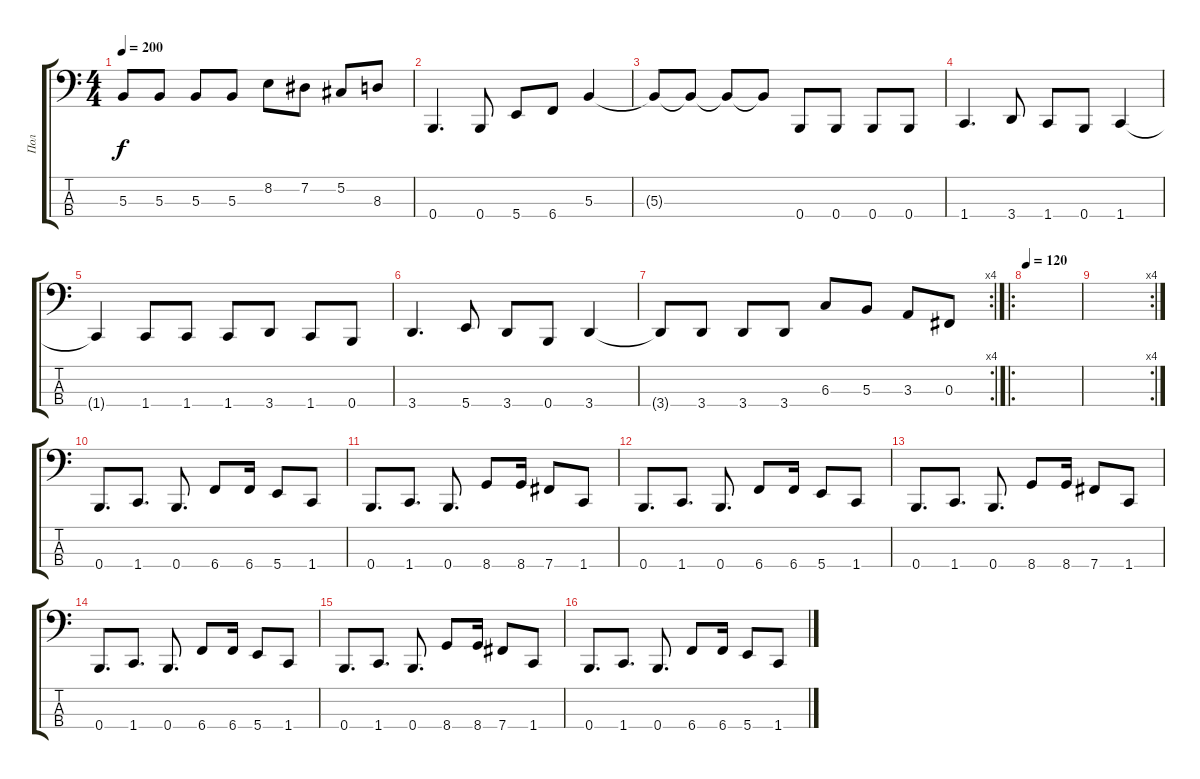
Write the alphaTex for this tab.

\track ("Пол" "Пол") {instrument electricbassfinger}
\staff {score tabs}
\tuning (Db2 Ab1 Gb1 B0) {hide}
\ts (4 4)
\tempo 200
\clef f4
\ks c
5.3{t}.8{dy f} 5.3.8 5.3.8 5.3.8 8.2.8 7.2.8 5.2.8 8.3.8 |
0.4.4{d} 0.4.8 5.4.8 6.4.8 5.3.4 |
5.3{t}.8 5.3{t}.8 5.3{t}.8 5.3{t}.8 0.4.8 0.4.8 0.4.8 0.4.8 |
1.4.4{d} 3.4.8 1.4.8 0.4.8 1.4.4 |
1.4{t}.4 1.4.8 1.4.8 1.4.8 3.4.8 1.4.8 0.4.8 |
3.4.4{d} 5.4.8 3.4.8 0.4.8 3.4.4 |
\rc 4
3.4{t}.8 3.4.8 3.4.8 3.4.8 6.3.8 5.3.8 3.3.8 0.3.8 |
\ro
\tempo 120
|
\rc 4
|
0.4.8{d} 1.4.8{d} 0.4.8{d} 6.4.8 6.4.16 5.4.8 1.4.8 |
0.4.8{d} 1.4.8{d} 0.4.8{d} 8.4.8 8.4.16 7.4.8 1.4.8 |
0.4.8{d} 1.4.8{d} 0.4.8{d} 6.4.8 6.4.16 5.4.8 1.4.8 |
0.4.8{d} 1.4.8{d} 0.4.8{d} 8.4.8 8.4.16 7.4.8 1.4.8 |
0.4.8{d} 1.4.8{d} 0.4.8{d} 6.4.8 6.4.16 5.4.8 1.4.8 |
0.4.8{d} 1.4.8{d} 0.4.8{d} 8.4.8 8.4.16 7.4.8 1.4.8 |
0.4.8{d} 1.4.8{d} 0.4.8{d} 6.4.8 6.4.16 5.4.8 1.4.8
